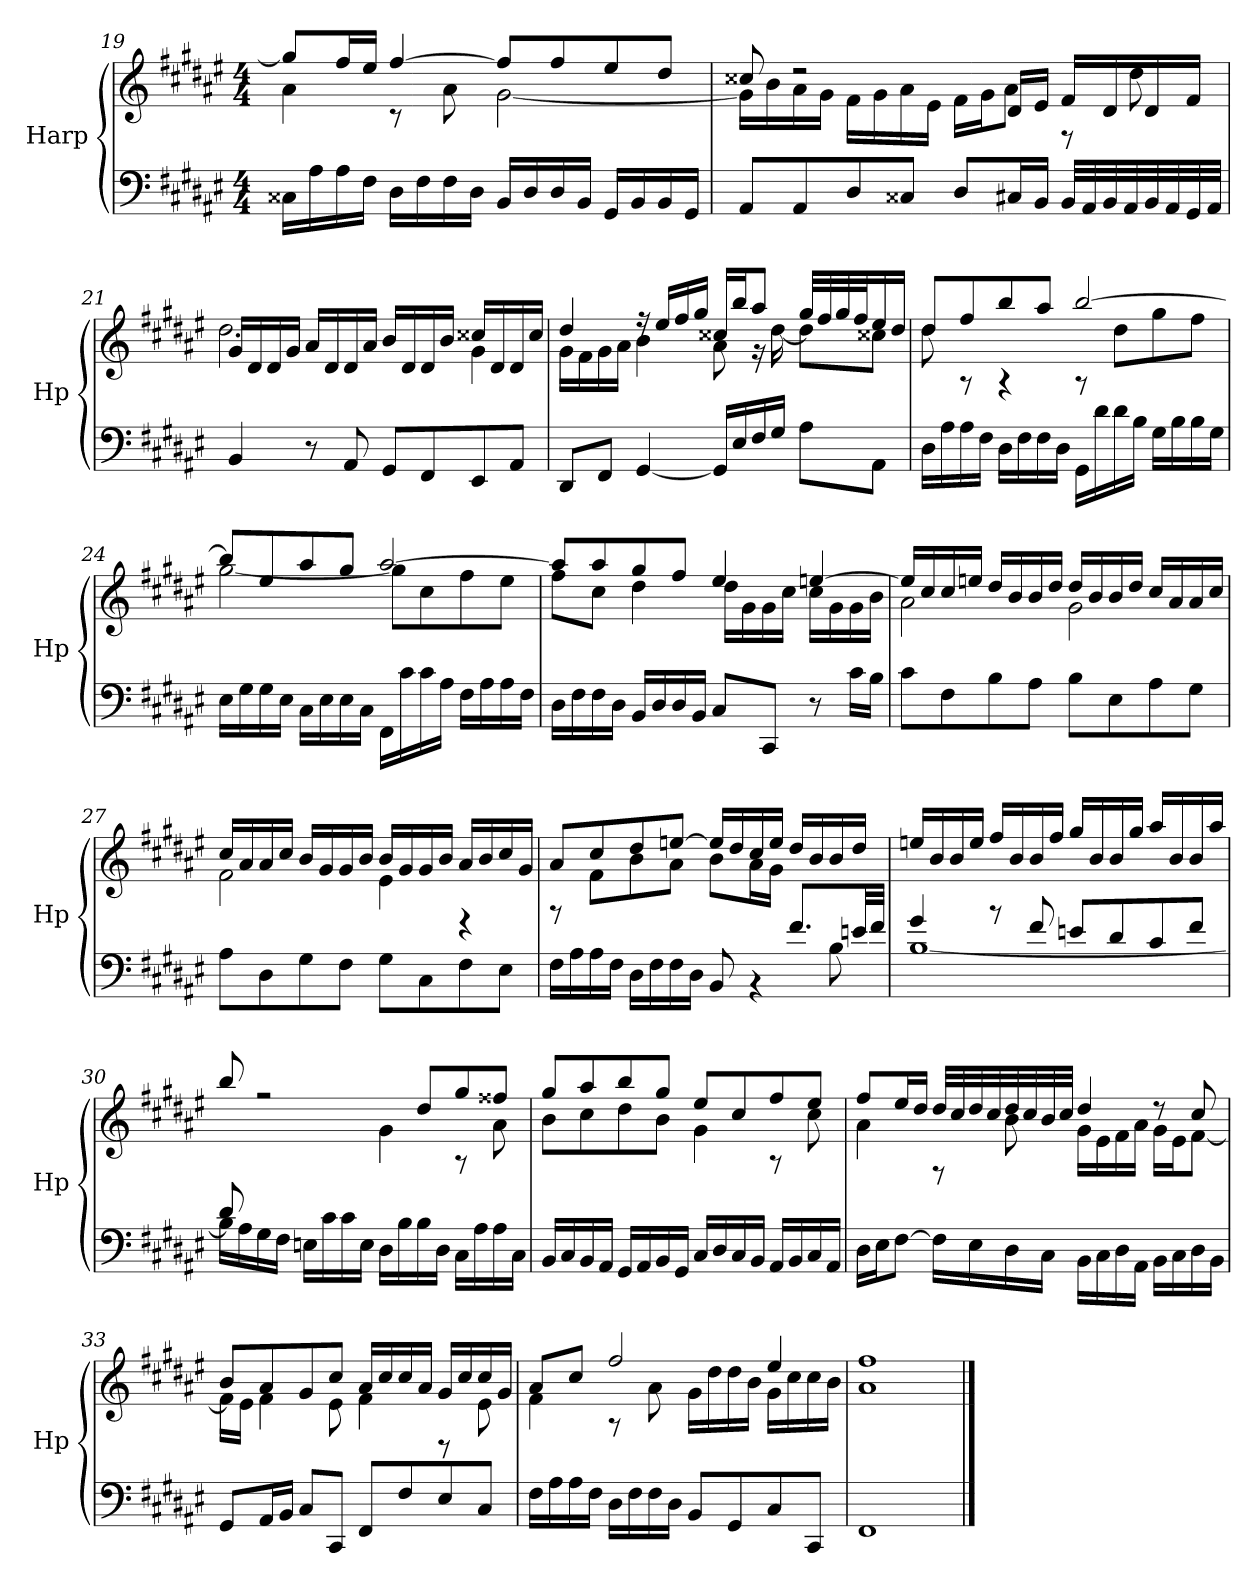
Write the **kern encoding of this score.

**kern	**kern
*part1	*part1
*staff2	*staff1
*I"Harp	*
*I'Hp	*
*clefF4	*clefG2
*k[f#c#g#d#a#e#]	*k[f#c#g#d#a#e#]
*M4/4	*M4/4
=19	=19
*	*^
16C##X\LL	8gg#/L]	4a#\
16A#\	.	.
16A#\	16ff#/L	.
16F#\JJ	16ee#/JJ	.
16D#\LL	[4ff#/	8rc
16F#\	.	.
16F#\	.	8a#\
16D#\JJ	.	.
16BB/LL	8ff#/L]	[2g#\
16D#/	.	.
16D#/	8ff#/	.
16BB/JJ	.	.
16GG#/LL	8ee#/	.
16BB/	.	.
16BB/	8dd#/J	.
16GG#/JJ	.	.
!!LO:LB:g=z	!!
=20	=20	=20
8AA#/L	8cc##X/	16g#\LL]
.	.	16b\
8AA#/	2r	16a#\
.	.	16g#\JJ
8D#/	.	16f#\LL
.	.	16g#\
8C##X/J	.	16a#\
.	.	16e#\JJ
8D#/L	.	16f#\LL
.	.	16g#\J
16C#X/L	16d#/LL	8a#\J
16BB/JJ	16e#/JJ	.
32BB/LLL	16f#/LL	8rF
32AA#/	.	.
32BB/	16d#/	.
32AA#/	.	.
32BB/	16d#/	8dd#\
32AA#/	.	.
32GG#/	16f#/JJ	.
32AA#/JJJ	.	.
=21	=21	=21
4BB/	16g#/LL	2.dd#\
.	16d#/	.
.	16d#/	.
.	16g#/JJ	.
8r	16a#/LL	.
.	16d#/	.
8AA#/	16d#/	.
.	16a#/JJ	.
8GG#/L	16b/LL	.
.	16d#/	.
8FF#/	16d#/	.
.	16b/JJ	.
8EE#/	16cc##X/LL	4g#\
.	16d#/	.
8AA#/J	16d#/	.
.	16cc##/JJ	.
!!LO:LB:g=z	!!
=22	=22	=22
8DD#/L	4dd#/	16g#\LL
.	.	16f#\
8FF#/J	.	16g#\
.	.	16a#\JJ
[4GG#/	16rff	4b\
.	16ee#/LL	.
.	16ff#/	.
.	16gg#/JJ	.
16GG#/LL]	16cc##X/LL	8a#\
16E#/	16bb/J	.
16F#/	8aa#/J	16r
16G#/JJ	.	[16dd#\
8A#\L	32gg#/LLL	8dd#\L]
.	32ff#/	.
.	32gg#/	.
.	32ff#/J	.
8AA#\J	16ee#/	8cc##X\J
.	16dd#/JJ	.
=23	=23	=23
16D#\LL	8dd#/L	8dd#\
16A#\	.	.
16A#\	8ff#/	8rA
16F#\JJ	.	.
16D#\LL	8bb/	4rA
16F#\	.	.
16F#\	8aa#/J	.
16D#\JJ	.	.
16GG#\LL	[2bb/	8rA
16d#\	.	.
16d#\	.	8dd#\L
16B\JJ	.	.
16G#\LL	.	8gg#\
16B\	.	.
16B\	.	8ff#\J
16G#\JJ	.	.
!!LO:LB:g=z	!!
=24	=24	=24
16E#\LL	8bb/L]	[2gg#\
16G#\	.	.
16G#\	8ee#/	.
16E#\JJ	.	.
16C#\LL	8aa#/	.
16E#\	.	.
16E#\	8gg#/J	.
16C#\JJ	.	.
16FF#\LL	[2aa#/	8gg#\L]
16c#\	.	.
16c#\	.	8cc#\
16A#\JJ	.	.
16F#\LL	.	8ff#\
16A#\	.	.
16A#\	.	8ee#\J
16F#\JJ	.	.
=25	=25	=25
16D#\LL	8aa#/L]	8ff#\L
16F#\	.	.
16F#\	8aa#/	8cc#\J
16D#\JJ	.	.
16BB/LL	8gg#/	4dd#\
16D#/	.	.
16D#/	8ff#/J	.
16BB/JJ	.	.
8C#/L	4ee#/	16dd#\LL
.	.	16g#\
8CC#/J	.	16g#\
.	.	16cc#\JJ
8r	[4een/	16cc#\LL
.	.	16g#\
16c#\LL	.	16g#\
16B\JJ	.	16b\JJ
!!LO:LB:g=z	!!
=26	=26	=26
8c#\L	16ee/LL]	2a#\
.	16cc#/	.
8F#\	16cc#/	.
.	16een/JJ	.
8B\	16dd#/LL	.
.	16b/	.
8A#\J	16b/	.
.	16dd#/JJ	.
8B\L	16dd#/LL	2g#\
.	16b/	.
8E#\	16b/	.
.	16dd#/JJ	.
8A#\	16cc#/LL	.
.	16a#/	.
8G#\J	16a#/	.
.	16cc#/JJ	.
=27	=27	=27
8A#\L	16cc#/LL	2f#\
.	16a#/	.
8D#\	16a#/	.
.	16cc#/JJ	.
8G#\	16b/LL	.
.	16g#/	.
8F#\J	16g#/	.
.	16b/JJ	.
8G#\L	16b/LL	4e#\
.	16g#/	.
8C#\	16g#/	.
.	16b/JJ	.
8F#\	16a#/LL	4rD
.	16b/	.
8E#\J	16cc#/	.
.	16g#/JJ	.
=28	=28	=28
*^	*	*
2.ryy	16F#\LL	8a#/L	8rF
.	16A#\	.	.
.	16A#\	8cc#/	8f#\L
.	16F#\JJ	.	.
.	16D#\LL	8dd#/	8b\
.	16F#\	.	.
.	16F#\	[8een/J	8a#\J
.	16D#\JJ	.	.
.	8BB/	16ee/LL]	8b\L
.	.	16dd#/	.
.	4r	16cc#/	16a#\L
.	.	16ee/JJ	16g#\JJ
8.f#/L	.	16dd#/LL	4ryy
.	.	16b/	.
.	8B\	16b/	.
32en/LL	.	16dd#/JJ	.
32f#/JJJ	.	.	.
!!LO:LB:g=z	!!
=29	=29	=29	=29
4g#/	[1B	16een/LL	4ryy
.	.	16b/	.
.	.	16b/	.
.	.	16ee/JJ	.
8ryy	.	16ff#/LL	8rF
.	.	16b/	.
8f#/	.	16b/	2ryy
.	.	16ff#/JJ	.
8en/L	.	16gg#/LL	.
.	.	16b/	.
8d#/	.	16b/	.
.	.	16gg#/JJ	.
8c#/	.	16aa#/LL	.
.	.	16b/	.
8f#/J	.	16b/	8ryy
.	.	16aa#/JJ	.
=30	=30	=30	=30
8d#/L	16B\LL]	8bb/	8ryy
.	16A#\	.	.
2..ryy	16G#\	2r	8d#\
.	16F#\JJ	.	.
.	16En\LL	.	8g#\
.	16c#\	.	.
.	16c#\	.	8f##X\J
.	16E\JJ	.	.
.	16D#\LL	.	4g#\
.	16B\	.	.
.	16B\	8dd#/L	.
.	16D#\JJ	.	.
.	16C#\LL	8gg#/	8rA
.	16A#\	.	.
.	16A#\	8ff##X/J	8a#\
.	16C#\JJ	.	.
*v	*v	*	*
=31	=31	=31
16BB/LL	8gg#/L	8b\L
16C#/	.	.
16BB/	8aa#/	8cc#\
16AA#/JJ	.	.
16GG#/LL	8bb/	8dd#\
16AA#/	.	.
16BB/	8gg#/J	8b\J
16GG#/JJ	.	.
16C#/LL	8ee#/L	4g#\
16D#/	.	.
16C#/	8cc#/	.
16BB/JJ	.	.
16AA#/LL	8ff#/	8rA
16BB/	.	.
16C#/	8ee#/J	8cc#\
16AA#/JJ	.	.
!!LO:PB:g=z	!!
=32	=32	=32
16D#\LL	8ff#/L	4a#\
16E#\J	.	.
[8F#\J	16ee#/L	.
.	16dd#/JJ	.
16F#\LL]	32dd#/LLL	8rF
.	32cc#/	.
16E#\	32dd#/	.
.	32cc#/	.
16D#\	32dd#/	8b\
.	32cc#/	.
16C#\JJ	32b/	.
.	32cc#/JJJ	.
16BB\LL	4dd#/	16g#\LL
16C#\	.	16e#\
16D#\	.	16f#\
16AA#\JJ	.	16a#\JJ
16BB\LL	8r	16g#\LL
16C#\	.	16e#\J
16D#\	8cc#/	[8f#\J
16BB\JJ	.	.
=33	=33	=33
8GG#/L	8b/L	16f#\LL]
.	.	16e#\JJ
16AA#/L	8a#/	4f#\
16BB/JJ	.	.
8C#/L	8g#/	.
8CC#/J	8cc#/J	8e#\
8FF#/L	16a#/LL	4f#\
.	16cc#/	.
8F#/	16cc#/	.
.	16a#/JJ	.
8E#/	16g#/LL	8rD
.	16cc#/	.
8C#/J	16cc#/	8e#\
.	16g#/JJ	.
=34	=34	=34
16F#\LL	8a#/L	4f#\
16A#\	.	.
16A#\	8cc#/J	.
16F#\JJ	.	.
16D#\LL	2ff#/	8rA
16F#\	.	.
16F#\	.	8a#\
16D#\JJ	.	.
8BB/L	.	16g#\LL
.	.	16dd#\
8GG#/	.	16dd#\
.	.	16b\JJ
8C#/	4ee#/	16g#\LL
.	.	16cc#\
8CC#/J	.	16cc#\
.	.	16b\JJ
!!LO:LB:g=z	!!
=35	=35	=35
1FF#	1ff#	1a#
*	*v	*v
==	==
*-	*-
